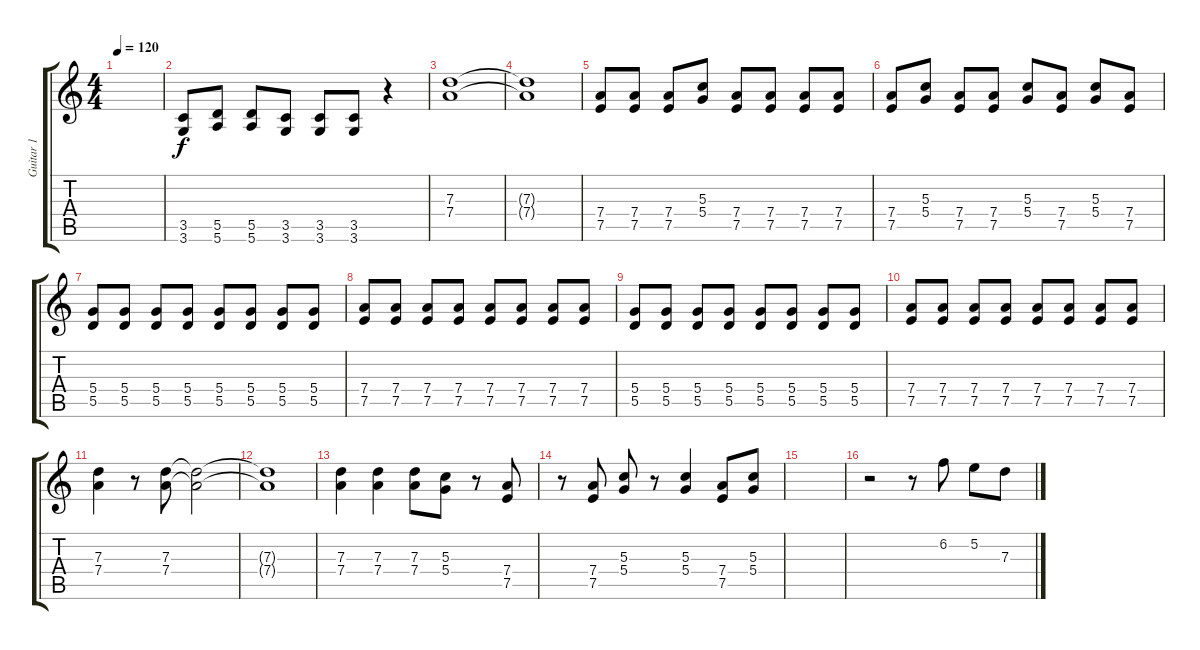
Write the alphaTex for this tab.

\track ("Guitar 1" "Guitar 1") {instrument distortionguitar}
\staff {score tabs}
\tuning (E4 B3 G3 D3 A2 E2) {hide}
\ts (4 4)
\tempo 120
\clef g2
\ks c
|
(3.5 3.6).8 (5.5 5.6).8 (5.5 5.6).8 (3.5 3.6).8 (3.5 3.6).8 (3.5 3.6).8 r.4 |
(7.3 7.4).1 |
(7.3{t} 7.4{t}).1 |
(7.4 7.5).8 (7.4 7.5).8 (7.4 7.5).8 (5.3 5.4).8 (7.4 7.5).8 (7.4 7.5).8 (7.4 7.5).8 (7.4 7.5).8 |
(7.4 7.5).8 (5.3 5.4).8 (7.4 7.5).8 (7.4 7.5).8 (5.3 5.4).8 (7.4 7.5).8 (5.3 5.4).8 (7.4 7.5).8 |
(5.4 5.5).8 (5.4 5.5).8 (5.4 5.5).8 (5.4 5.5).8 (5.4 5.5).8 (5.4 5.5).8 (5.4 5.5).8 (5.4 5.5).8 |
(7.4 7.5).8 (7.4 7.5).8 (7.4 7.5).8 (7.4 7.5).8 (7.4 7.5).8 (7.4 7.5).8 (7.4 7.5).8 (7.4 7.5).8 |
(5.4 5.5).8 (5.4 5.5).8 (5.4 5.5).8 (5.4 5.5).8 (5.4 5.5).8 (5.4 5.5).8 (5.4 5.5).8 (5.4 5.5).8 |
(7.4 7.5).8 (7.4 7.5).8 (7.4 7.5).8 (7.4 7.5).8 (7.4 7.5).8 (7.4 7.5).8 (7.4 7.5).8 (7.4 7.5).8 |
(7.3 7.4).4 r.8 (7.3 7.4).8 (7.3{t} 7.4{t}).2 |
(7.3{t} 7.4{t}).1 |
(7.3 7.4).4 (7.3 7.4).4 (7.3 7.4).8 (5.3 5.4).8 r.8 (7.4 7.5).8 |
r.8 (7.4 7.5).8 (5.3 5.4).8 r.8 (5.3 5.4).4 (7.4 7.5).8 (5.3 5.4).8 |
|
r.2 r.8 6.2.8 5.2.8 7.3.8
